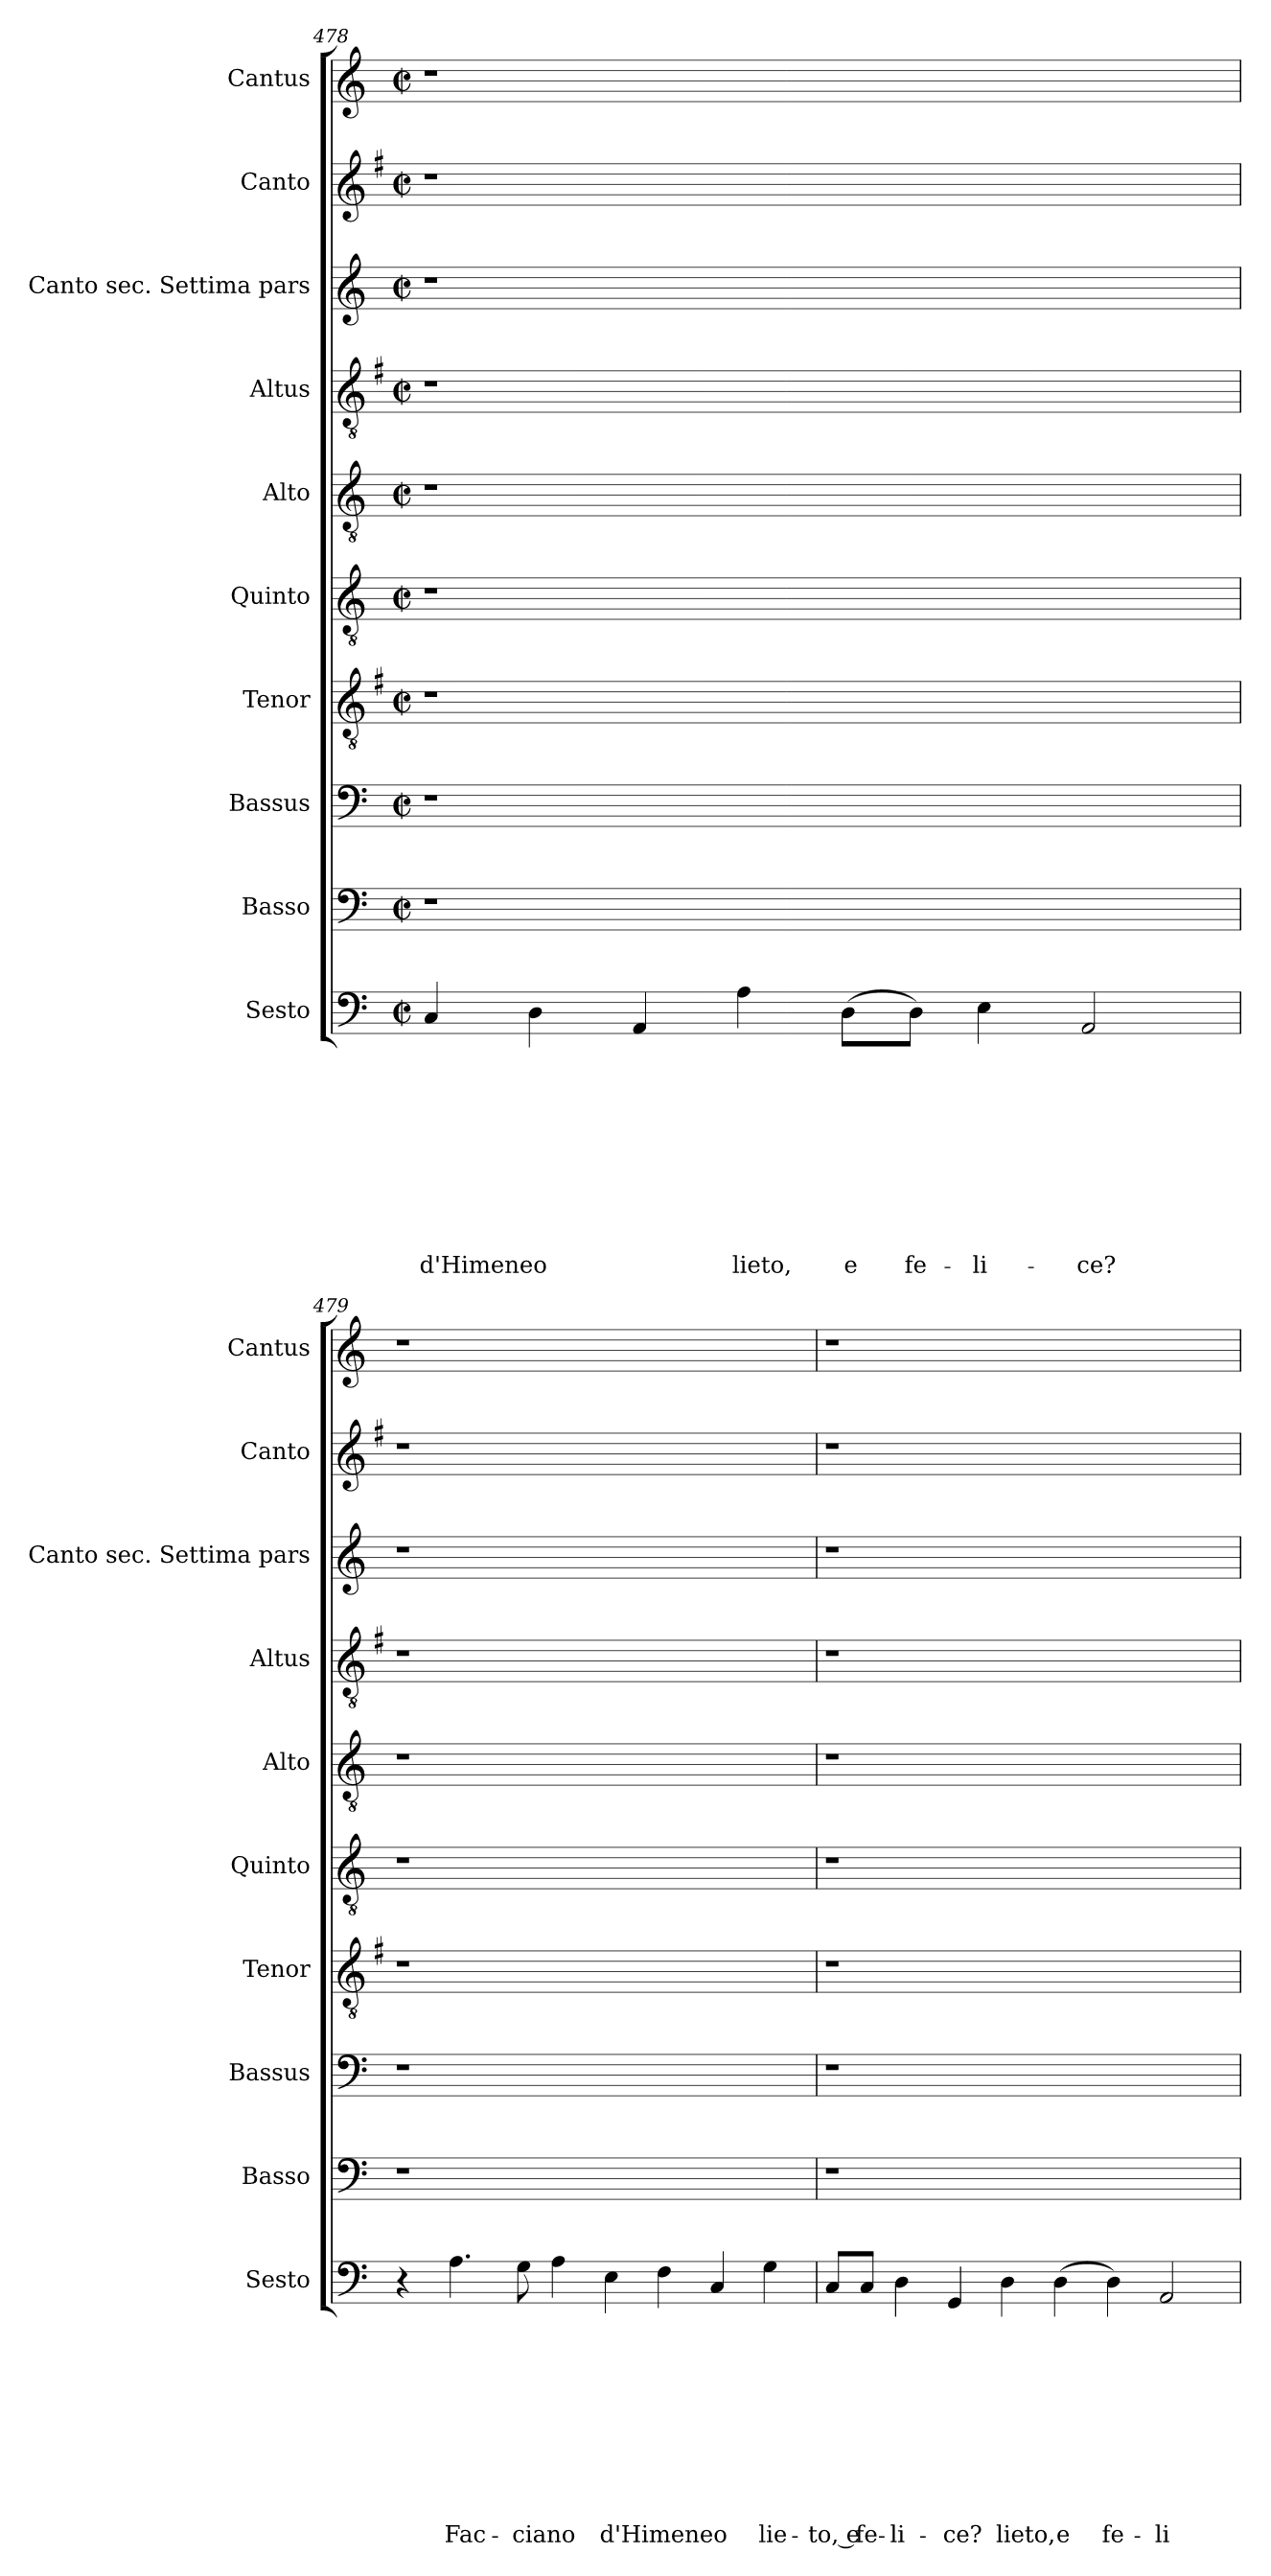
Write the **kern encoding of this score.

**kern	**text	**text	**text	**text	**text	**text	**text	**text	**text	**text	**kern	**kern	**kern	**kern	**kern	**kern	**kern	**kern	**kern
*part10	*part10	*part10	*part10	*part10	*part10	*part10	*part10	*part10	*part10	*part10	*part9	*part8	*part7	*part6	*part5	*part4	*part3	*part2	*part1
*staff10	*staff10	*staff10	*staff10	*staff10	*staff10	*staff10	*staff10	*staff10	*staff10	*staff10	*staff9	*staff8	*staff7	*staff6	*staff5	*staff4	*staff3	*staff2	*staff1
*I"Sesto	*	*	*	*	*	*	*	*	*	*	*I"Basso	*I"Bassus	*I"Tenor	*I"Quinto	*I"Alto	*I"Altus	*I"Canto sec. Settima pars	*I"Canto	*I"Cantus
*I'Sesto	*	*	*	*	*	*	*	*	*	*	*I'Basso	*I'Bassus	*I'Tenor	*I'Quinto	*I'Alto	*I'Altus	*I'Canto sec. Settima pars	*I'Canto	*I'Cantus
!!LO:LB:g=z
*clefF4	*	*	*	*	*	*	*	*	*	*	*clefF4	*clefF4	*clefGv2	*clefGv2	*clefGv2	*clefGv2	*clefG2	*clefG2	*clefG2
*k[]	*	*	*	*	*	*	*	*	*	*	*k[]	*k[]	*k[f#]	*k[]	*k[]	*k[f#]	*k[]	*k[f#]	*k[]
*C:	*	*	*	*	*	*	*	*	*	*	*C:	*C:	*G:	*C:	*C:	*G:	*C:	*G:	*C:
*M2/2	*	*	*	*	*	*	*	*	*	*	*M2/2	*M2/2	*M2/2	*M2/2	*M2/2	*M2/2	*M2/2	*M2/2	*M2/2
*met(c|)	*	*	*	*	*	*	*	*	*	*	*met(c|)	*met(c|)	*met(c|)	*met(c|)	*met(c|)	*met(c|)	*met(c|)	*met(c|)	*met(c|)
=478	=478	=478	=478	=478	=478	=478	=478	=478	=478	=478	=478	=478	=478	=478	=478	=478	=478	=478	=478
!	!	!	!	!	!	!	!	!	!	!LO:LY:b	!	!	!	!	!	!	!	!	!
4C/	.	.	.	.	.	.	.	.	.	d'Himeneo	1r	1r	1r	1r	1r	1r	1r	1r	1r
4D\	.	.	.	.	.	.	.	.	.	.	.	.	.	.	.	.	.	.	.
4AA/	.	.	.	.	.	.	.	.	.	.	.	.	.	.	.	.	.	.	.
!	!	!	!	!	!	!	!	!	!	!LO:LY:b	!	!	!	!	!	!	!	!	!
4A\	.	.	.	.	.	.	.	.	.	lieto,	.	.	.	.	.	.	.	.	.
!	!	!	!	!	!	!	!	!	!	!LO:LY:b	!	!	!	!	!	!	!	!	!
(<8D\L	.	.	.	.	.	.	.	.	.	e	1ryy	1ryy	1ryy	1ryy	1ryy	1ryy	1ryy	1ryy	1ryy
!	!	!	!	!	!	!	!	!	!	!LO:LY:b	!	!	!	!	!	!	!	!	!
8D\J)	.	.	.	.	.	.	.	.	.	fe-	.	.	.	.	.	.	.	.	.
!	!	!	!	!	!	!	!	!	!	!LO:LY:b	!	!	!	!	!	!	!	!	!
4E\	.	.	.	.	.	.	.	.	.	-li-	.	.	.	.	.	.	.	.	.
!	!	!	!	!	!	!	!	!	!	!LO:LY:b	!	!	!	!	!	!	!	!	!
2AA/	.	.	.	.	.	.	.	.	.	-ce?	.	.	.	.	.	.	.	.	.
=479	=479	=479	=479	=479	=479	=479	=479	=479	=479	=479	=479	=479	=479	=479	=479	=479	=479	=479	=479
4r	.	.	.	.	.	.	.	.	.	.	1r	1r	1r	1r	1r	1r	1r	1r	1r
!	!	!	!	!	!	!	!	!	!	!LO:LY:b	!	!	!	!	!	!	!	!	!
4.A\	.	.	.	.	.	.	.	.	.	Fac-	.	.	.	.	.	.	.	.	.
!	!	!	!	!	!	!	!	!	!	!LO:LY:b	!	!	!	!	!	!	!	!	!
8G\	.	.	.	.	.	.	.	.	.	-ciano	.	.	.	.	.	.	.	.	.
4A\	.	.	.	.	.	.	.	.	.	.	.	.	.	.	.	.	.	.	.
!	!	!	!	!	!	!	!	!	!	!LO:LY:b	!	!	!	!	!	!	!	!	!
4E\	.	.	.	.	.	.	.	.	.	d'Himeneo	1ryy	1ryy	1ryy	1ryy	1ryy	1ryy	1ryy	1ryy	1ryy
4F\	.	.	.	.	.	.	.	.	.	.	.	.	.	.	.	.	.	.	.
4C/	.	.	.	.	.	.	.	.	.	.	.	.	.	.	.	.	.	.	.
!	!	!	!	!	!	!	!	!	!	!LO:LY:b	!	!	!	!	!	!	!	!	!
4G\	.	.	.	.	.	.	.	.	.	lie-	.	.	.	.	.	.	.	.	.
=480	=480	=480	=480	=480	=480	=480	=480	=480	=480	=480	=480	=480	=480	=480	=480	=480	=480	=480	=480
!	!	!	!	!	!	!	!	!	!	!LO:LY:b:rj	!	!	!	!	!	!	!	!	!
8C/L	.	.	.	.	.	.	.	.	.	-to, e	1r	1r	1r	1r	1r	1r	1r	1r	1r
!	!	!	!	!	!	!	!	!	!	!LO:LY:b	!	!	!	!	!	!	!	!	!
8C/J	.	.	.	.	.	.	.	.	.	fe-	.	.	.	.	.	.	.	.	.
!	!	!	!	!	!	!	!	!	!	!LO:LY:b	!	!	!	!	!	!	!	!	!
4D\	.	.	.	.	.	.	.	.	.	-li-	.	.	.	.	.	.	.	.	.
!	!	!	!	!	!	!	!	!	!	!LO:LY:b	!	!	!	!	!	!	!	!	!
4GG/	.	.	.	.	.	.	.	.	.	-ce?	.	.	.	.	.	.	.	.	.
!	!	!	!	!	!	!	!	!	!	!LO:LY:b	!	!	!	!	!	!	!	!	!
4D\	.	.	.	.	.	.	.	.	.	lieto,	.	.	.	.	.	.	.	.	.
!	!	!	!	!	!	!	!	!	!	!LO:LY:b	!	!	!	!	!	!	!	!	!
(<4D\	.	.	.	.	.	.	.	.	.	e	1ryy	1ryy	1ryy	1ryy	1ryy	1ryy	1ryy	1ryy	1ryy
!	!	!	!	!	!	!	!	!	!	!LO:LY:b	!	!	!	!	!	!	!	!	!
4D\)	.	.	.	.	.	.	.	.	.	fe-	.	.	.	.	.	.	.	.	.
!	!	!	!	!	!	!	!	!	!	!LO:LY:b	!	!	!	!	!	!	!	!	!
2AA/	.	.	.	.	.	.	.	.	.	-li-	.	.	.	.	.	.	.	.	.
=	=	=	=	=	=	=	=	=	=	=	=	=	=	=	=	=	=	=	=
*-	*-	*-	*-	*-	*-	*-	*-	*-	*-	*-	*-	*-	*-	*-	*-	*-	*-	*-	*-
